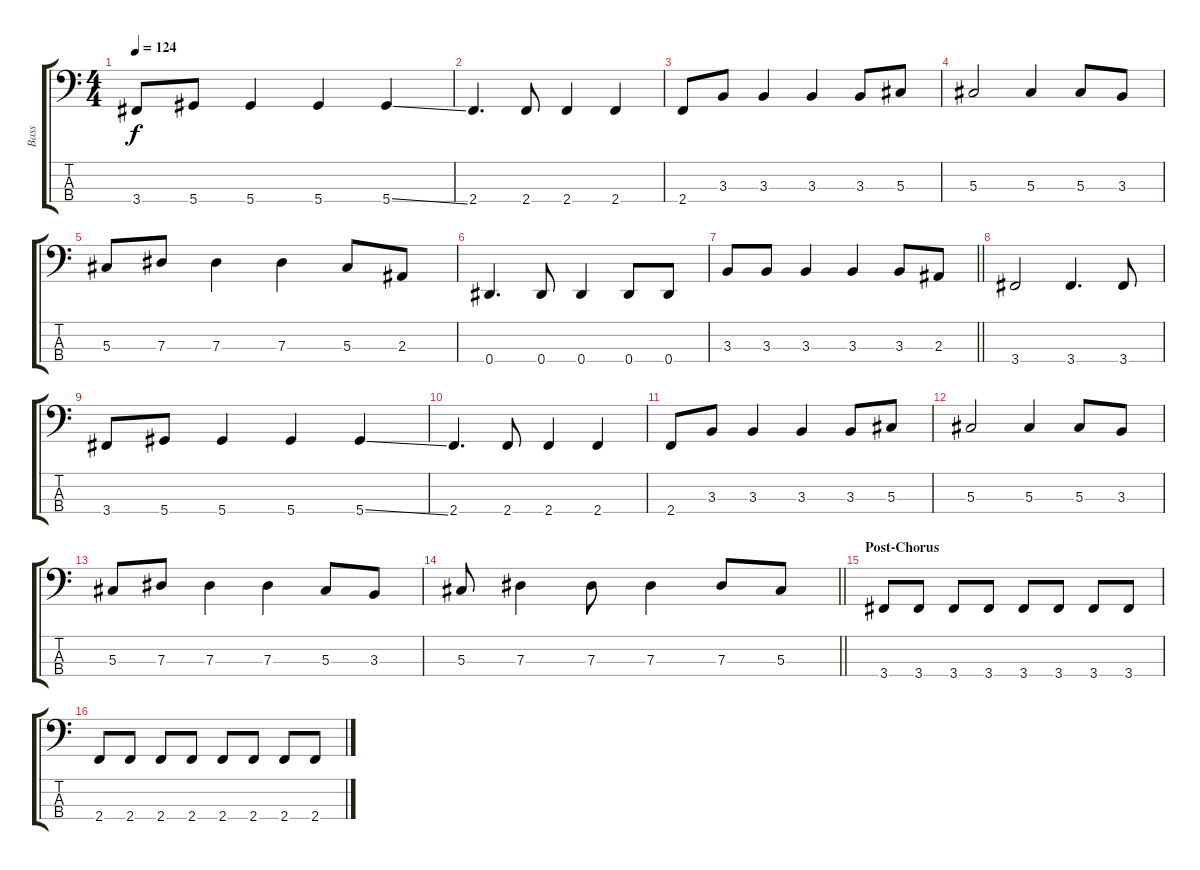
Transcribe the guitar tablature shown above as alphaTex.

\track ("Bass" "Bass") {instrument electricbassfinger}
\staff {score tabs}
\tuning (Gb2 Db2 Ab1 Eb1) {hide}
\ts (4 4)
\tempo 124
\clef f4
\ks c
3.4.8{dy f} 5.4.8 5.4.4 5.4.4 5.4{ss}.4 |
2.4.4{d} 2.4.8 2.4.4 2.4.4 |
2.4.8 3.3.8 3.3.4 3.3.4 3.3.8 5.3.8 |
5.3.2 5.3.4 5.3.8 3.3.8 |
5.3.8 7.3.8 7.3.4 7.3.4 5.3.8 2.3.8 |
0.4.4{d} 0.4.8 0.4.4 0.4.8 0.4.8 |
\barLineRight lightlight
3.3.8 3.3.8 3.3.4 3.3.4 3.3.8 2.3.8 |
3.4.2 3.4.4{d} 3.4.8 |
3.4.8 5.4.8 5.4.4 5.4.4 5.4{ss}.4 |
2.4.4{d} 2.4.8 2.4.4 2.4.4 |
2.4.8 3.3.8 3.3.4 3.3.4 3.3.8 5.3.8 |
5.3.2 5.3.4 5.3.8 3.3.8 |
5.3.8 7.3.8 7.3.4 7.3.4 5.3.8 3.3.8 |
\barLineRight lightlight
5.3.8 7.3.4 7.3.8 7.3.4 7.3.8 5.3.8 |
\section ("" "Post-Chorus")
3.4.8 3.4.8 3.4.8 3.4.8 3.4.8 3.4.8 3.4.8 3.4.8 |
2.4.8 2.4.8 2.4.8 2.4.8 2.4.8 2.4.8 2.4.8 2.4.8
